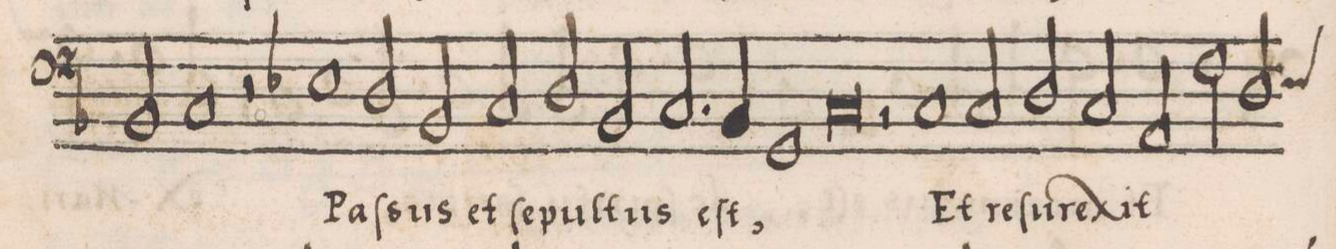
**kern	**text
*I"BASSVS	*
*clefF4	*
*k[b-]	*
*M2/1	*
2BB-/	.
=111-	=111-
1C	.
2r	.
1E-X\	Paſ-
=112-	=112-
2D/	-sus
2BB-/	.
2C/	et
=113-	=113-
2D/	ſe-
2BB-/	-pul-
2.C/	-tus
4BB-/	sſt,
=114-	=114-
1GG	.
0C	.
=115-	=115-
2r	.
1C/	Et
=116-	=116-
2C/	re-
2D/	-ſu-
2C/	-re-
=117-	=117-
2AA/	-xit
2F\	.
*custos:E	*
2D/	.
*-	*-
